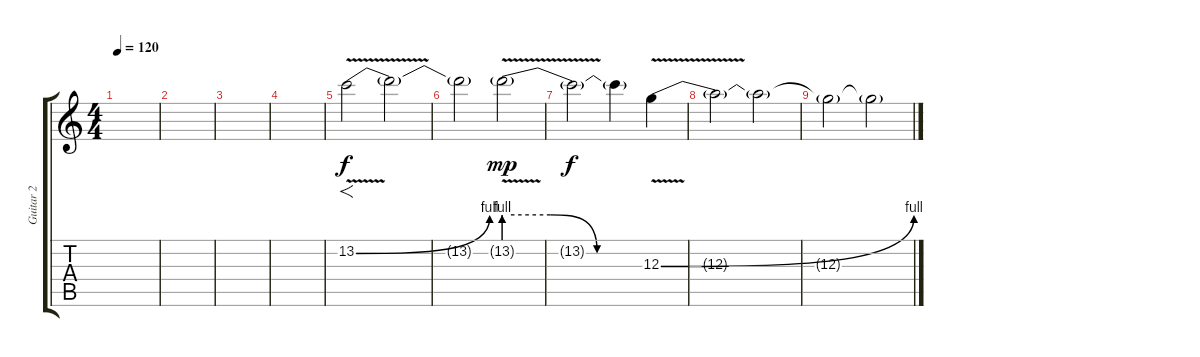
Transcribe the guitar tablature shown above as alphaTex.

\track ("Guitar 2" "Guitar 2") {instrument distortionguitar}
\staff {score tabs}
\tuning (E4 B3 G3 D3 A2 E2) {hide}
\ts (4 4)
\tempo 120
\clef g2
\ks c
|
|
|
|
13.2{be (bend 0 0 60 4) v}.2{f volume 10} 13.2{t}.2 |
13.2{t}.2 13.2{be (custom 0 4 20 4 40 0 60 0) v g}.2{dy mp} |
13.2{t}.2{dy f} 13.2{t}.4 12.3{be (bend 0 0 60 4) v}.4 |
12.3{t}.2 12.3{t}.2{volume 0} |
12.3{t}.2 12.3{t}.2
